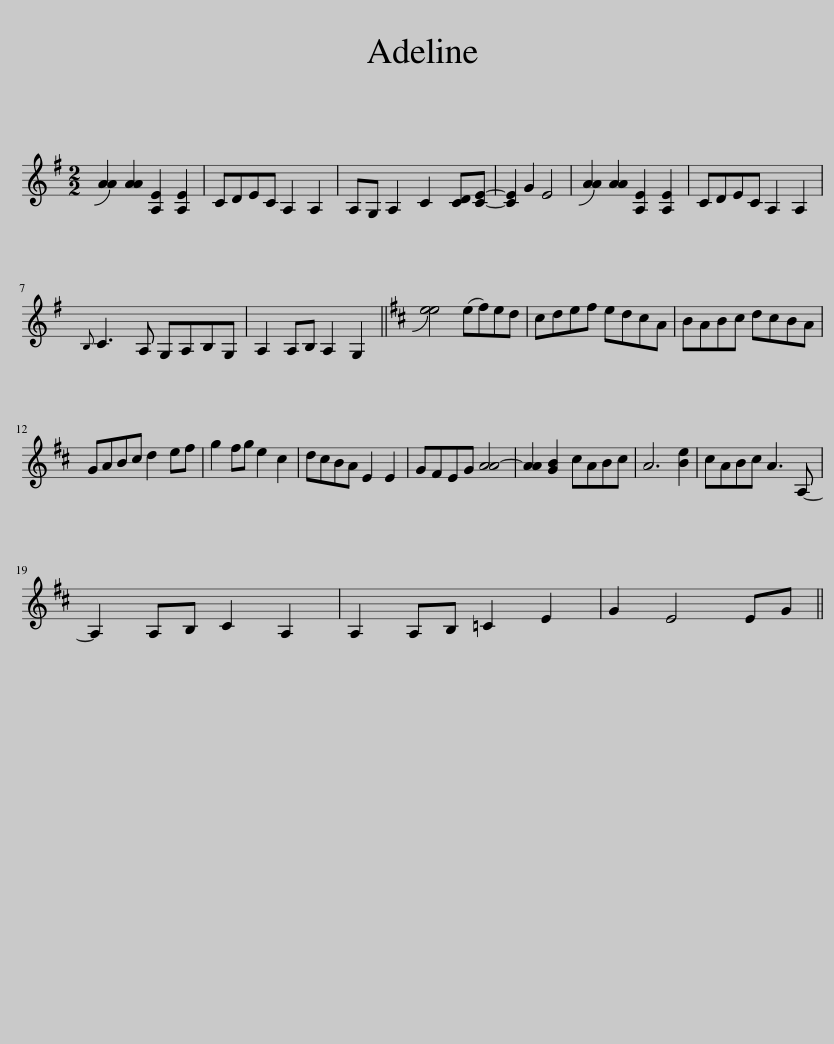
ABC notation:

X:1
L:1/8
M:2/2
I:linebreak $
K:G
V:1 treble
V:1
 !slide![AA]2 [AA]2 [A,E]2 [A,E]2 | CDEC A,2 A,2 | A,G, A,2 C2 [CD][CE]- | [CE]2 G2 E4 | !slide![AA]2 [AA]2 [A,E]2 [A,E]2 | %5
 CDEC A,2 A,2 |${B,} C3 A, G,A,B,G, | A,2 A,B, A,2 G,2 ||[K:D] !slide![ee]4 (ef)ed | cdef edcA | %10
 BABc dcBA |$ GABc d2 ef | g2 fg e2 c2 | dcBA E2 E2 | GFEG [AA-]4 | %15
 [AA]2 [GB]2 cABc | A6 [Be]2 | cABc A3 A,- |$ A,2 A,B, C2 A,2 | A,2 A,B, =C2 E2 | %20
 G2 E4 EG || %21
